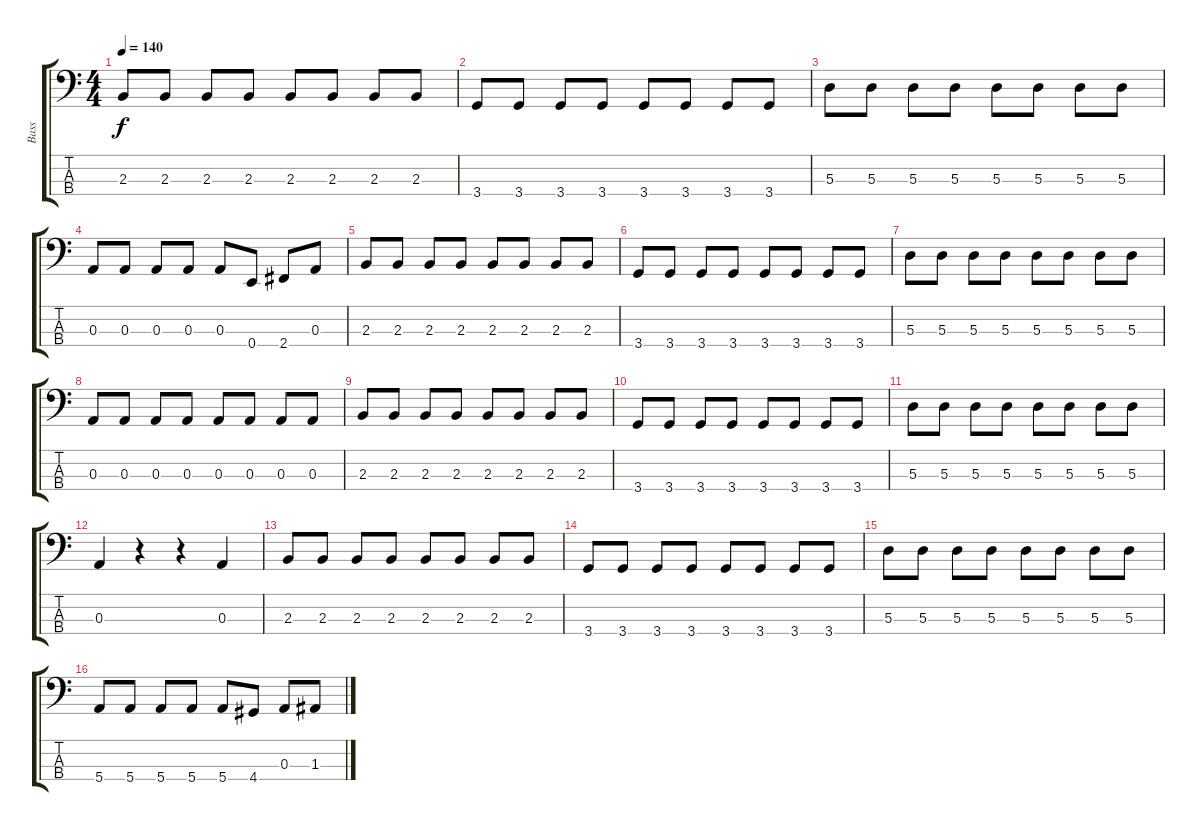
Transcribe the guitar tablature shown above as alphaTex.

\track ("Bass" "Bass") {instrument electricbassfinger}
\staff {score tabs}
\tuning (G2 D2 A1 E1) {hide}
\ts (4 4)
\tempo 140
\clef f4
\ks c
2.3.8{dy f} 2.3.8 2.3.8 2.3.8 2.3.8 2.3.8 2.3.8 2.3.8 |
3.4.8 3.4.8 3.4.8 3.4.8 3.4.8 3.4.8 3.4.8 3.4.8 |
5.3.8 5.3.8 5.3.8 5.3.8 5.3.8 5.3.8 5.3.8 5.3.8 |
0.3.8 0.3.8 0.3.8 0.3.8 0.3.8 0.4.8 2.4.8 0.3.8 |
2.3.8 2.3.8 2.3.8 2.3.8 2.3.8 2.3.8 2.3.8 2.3.8 |
3.4.8 3.4.8 3.4.8 3.4.8 3.4.8 3.4.8 3.4.8 3.4.8 |
5.3.8 5.3.8 5.3.8 5.3.8 5.3.8 5.3.8 5.3.8 5.3.8 |
0.3.8 0.3.8 0.3.8 0.3.8 0.3.8 0.3.8 0.3.8 0.3.8 |
2.3.8 2.3.8 2.3.8 2.3.8 2.3.8 2.3.8 2.3.8 2.3.8 |
3.4.8 3.4.8 3.4.8 3.4.8 3.4.8 3.4.8 3.4.8 3.4.8 |
5.3.8 5.3.8 5.3.8 5.3.8 5.3.8 5.3.8 5.3.8 5.3.8 |
0.3.4 r.4 r.4 0.3.4 |
2.3.8 2.3.8 2.3.8 2.3.8 2.3.8 2.3.8 2.3.8 2.3.8 |
3.4.8 3.4.8 3.4.8 3.4.8 3.4.8 3.4.8 3.4.8 3.4.8 |
5.3.8 5.3.8 5.3.8 5.3.8 5.3.8 5.3.8 5.3.8 5.3.8 |
5.4.8 5.4.8 5.4.8 5.4.8 5.4.8 4.4.8 0.3.8 1.3.8
